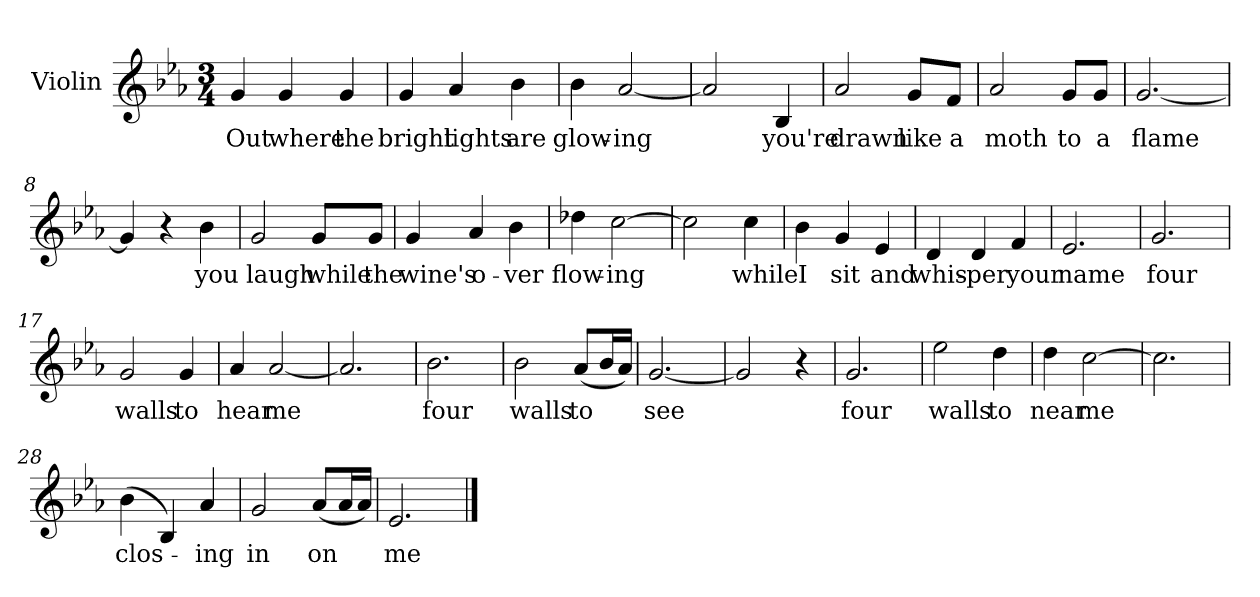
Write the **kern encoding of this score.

**kern	**text
*part1	*part1
*staff1	*staff1
*I"Violin	*
*I'Vln	*
*clefG2	*
*k[b-e-a-]	*
*E-:	*
*M3/4	*
=1	=1
4g/	Out
4g/	where
4g/	the
=2	=2
4g/	bright
4a-/	lights
4b-\	are
=3	=3
4b-\	glow-
[2a-/	-ing
=4	=4
2a-/]	.
4B-/	you're
!!LO:LB:g=z
=5	=5
2a-/	drawn
8g/L	like
8f/J	a
=6	=6
2a-/	moth
8g/L	to
8g/J	a
=7	=7
[2.g/	flame
=8	=8
4g/]	.
4r	.
4b-\	you
!!LO:LB:g=z
=9	=9
2g/	laugh
8g/L	while
8g/J	the
=10	=10
4g/	wine's
4a-/	o-
4b-\	-ver
=11	=11
4dd-X\	flow-
[2cc\	-ing
=12	=12
2cc\]	.
4cc\	while
!!LO:LB:g=z
=13	=13
4b-\	I
4g/	sit
4e-/	and
=14	=14
4d/	-whis-
4d/	-per
4f/	your
=15	=15
2.e-/	name
=16	=16
2.g/	four
!!LO:LB:g=z
=17	=17
2g/	walls
4g/	to
=18	=18
4a-/	hear
[2a-/	me
=19	=19
2.a-/]	.
=20	=20
2.b-\	four
!!LO:LB:g=z
=21	=21
2b-\	walls
(8a-/L	to
16b-/L	.
16a-/JJ)	.
=22	=22
[2.g/	see
=23	=23
2g/]	.
4r	.
=24	=24
2.g/	four
!!LO:LB:g=z
=25	=25
2ee-\	walls
4dd\	to
=26	=26
4dd\	near
[2cc\	me
=27	=27
2.cc\]	.
=28	=28
(4b-\	clos-
4B-/)	.
4a-/	ing
=29	=29
2g/	in
(8a-/L	on
16a-/L	.
16a-/JJ)	.
=30	=30
2.e-/	me
==	==
*-	*-
